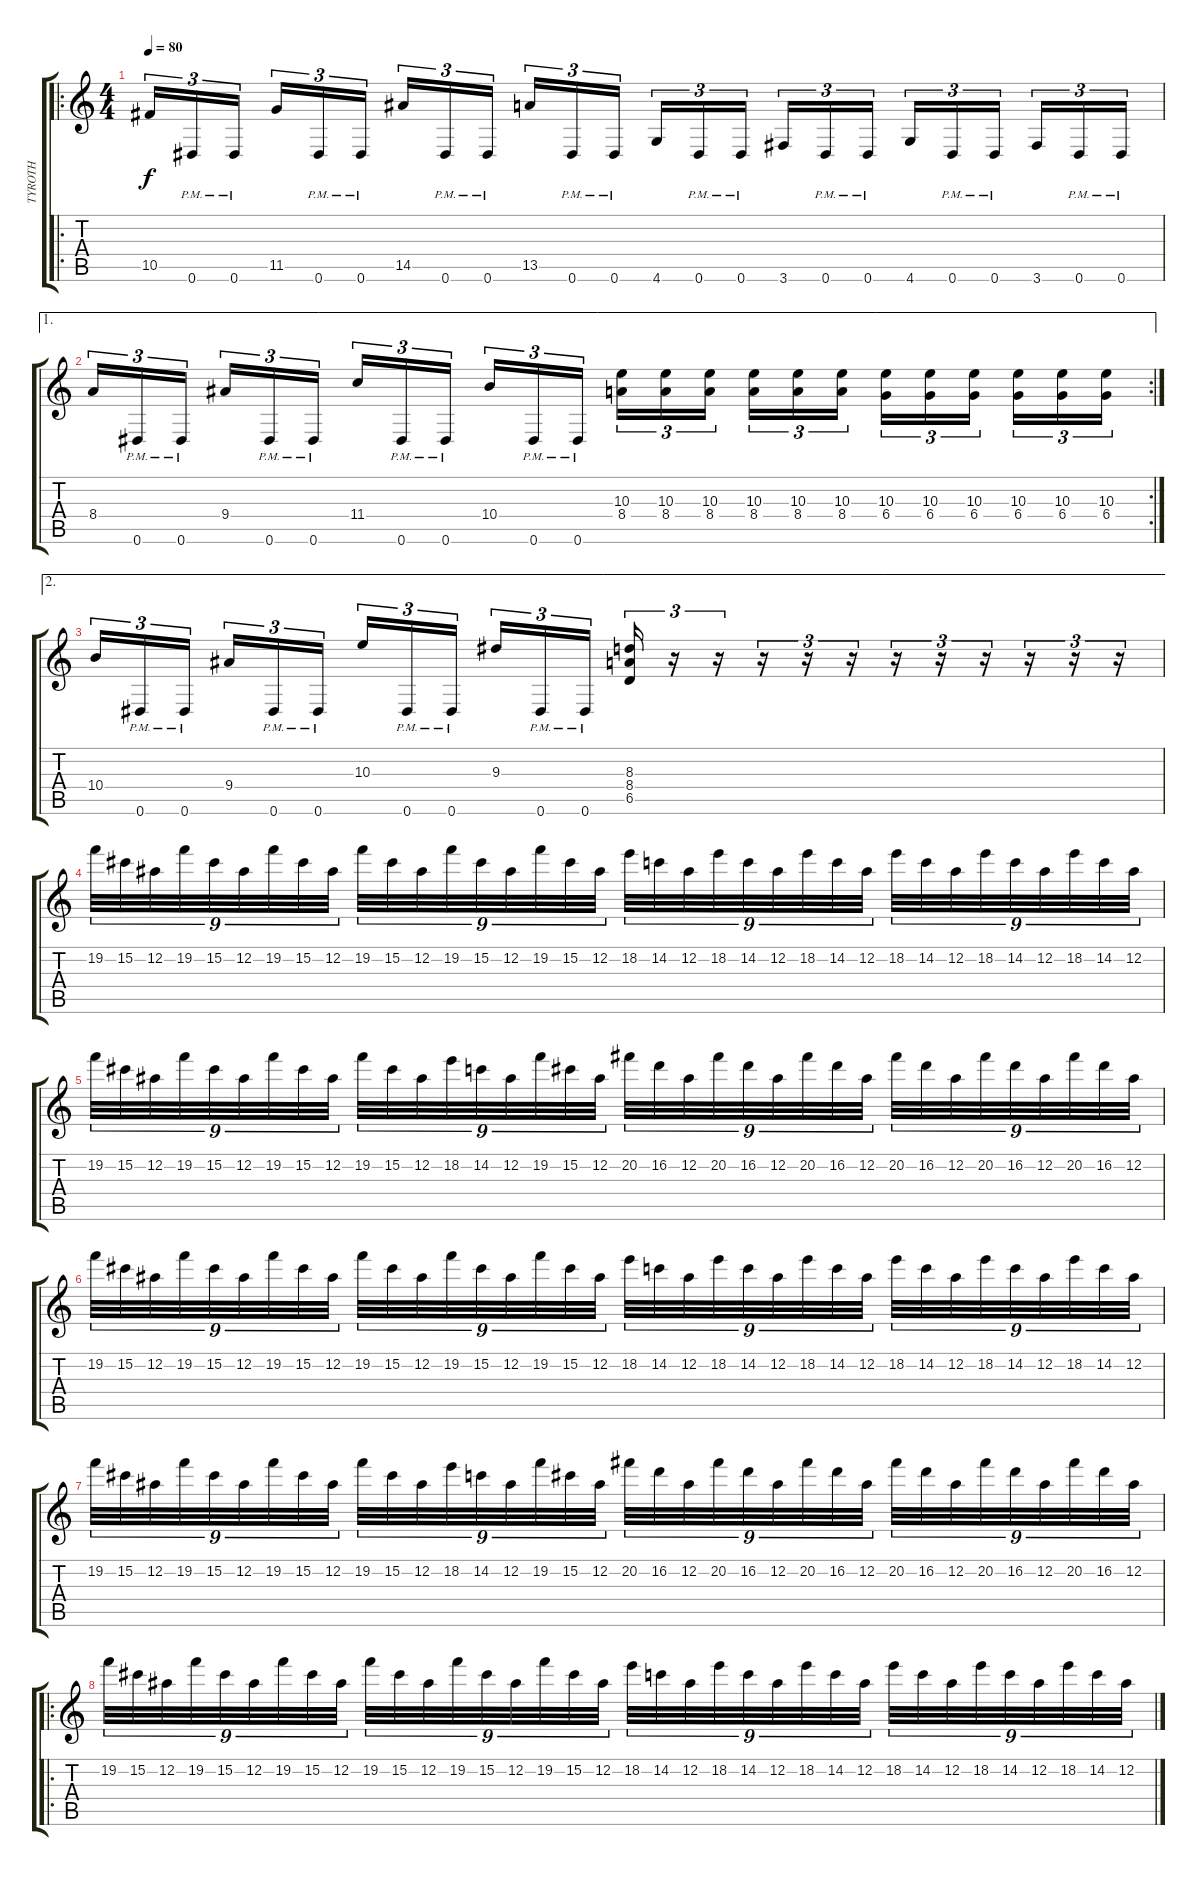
\track ("TYROTH" "TYROTH") {instrument distortionguitar}
\staff {score tabs}
\tuning (Eb4 Bb3 Gb3 Db3 Ab2 Eb2) {hide}
\ro
\ts (4 4)
\tempo 80
\clef g2
\ks c
10.5.16{tu (3 2) dy f} 0.6{pm}.16{tu (3 2)} 0.6{pm}.16{tu (3 2) beam splitsecondary} 11.5.16{tu (3 2)} 0.6{pm}.16{tu (3 2)} 0.6{pm}.16{tu (3 2)} 14.5.16{tu (3 2)} 0.6{pm}.16{tu (3 2)} 0.6{pm}.16{tu (3 2) beam splitsecondary} 13.5.16{tu (3 2)} 0.6{pm}.16{tu (3 2)} 0.6{pm}.16{tu (3 2)} 4.6.16{tu (3 2)} 0.6{pm}.16{tu (3 2)} 0.6{pm}.16{tu (3 2) beam splitsecondary} 3.6.16{tu (3 2)} 0.6{pm}.16{tu (3 2)} 0.6{pm}.16{tu (3 2)} 4.6.16{tu (3 2)} 0.6{pm}.16{tu (3 2)} 0.6{pm}.16{tu (3 2) beam splitsecondary} 3.6.16{tu (3 2)} 0.6{pm}.16{tu (3 2)} 0.6{pm}.16{tu (3 2)} |
\ae 1
\rc 2
8.4.16{tu (3 2)} 0.6{pm}.16{tu (3 2)} 0.6{pm}.16{tu (3 2) beam splitsecondary} 9.4.16{tu (3 2)} 0.6{pm}.16{tu (3 2)} 0.6{pm}.16{tu (3 2)} 11.4.16{tu (3 2)} 0.6{pm}.16{tu (3 2)} 0.6{pm}.16{tu (3 2) beam splitsecondary} 10.4.16{tu (3 2)} 0.6{pm}.16{tu (3 2)} 0.6{pm}.16{tu (3 2)} (10.3 8.4).16{tu (3 2)} (10.3 8.4).16{tu (3 2)} (10.3 8.4).16{tu (3 2) beam splitsecondary} (10.3 8.4).16{tu (3 2)} (10.3 8.4).16{tu (3 2)} (10.3 8.4).16{tu (3 2)} (10.3 6.4).16{tu (3 2)} (10.3 6.4).16{tu (3 2)} (10.3 6.4).16{tu (3 2) beam splitsecondary} (10.3 6.4).16{tu (3 2)} (10.3 6.4).16{tu (3 2)} (10.3 6.4).16{tu (3 2)} |
\ae 2
10.4.16{tu (3 2)} 0.6{pm}.16{tu (3 2)} 0.6{pm}.16{tu (3 2) beam splitsecondary} 9.4.16{tu (3 2)} 0.6{pm}.16{tu (3 2)} 0.6{pm}.16{tu (3 2)} 10.3.16{tu (3 2)} 0.6{pm}.16{tu (3 2)} 0.6{pm}.16{tu (3 2) beam splitsecondary} 9.3.16{tu (3 2)} 0.6{pm}.16{tu (3 2)} 0.6{pm}.16{tu (3 2)} (8.3 8.4 6.5).16{tu (3 2)} r.16{tu (3 2)} r.16{tu (3 2)} r.16{tu (3 2)} r.16{tu (3 2)} r.16{tu (3 2)} r.16{tu (3 2)} r.16{tu (3 2)} r.16{tu (3 2)} r.16{tu (3 2)} r.16{tu (3 2)} r.16{tu (3 2)} |
19.2.32{tu (9 8)} 15.2.32{tu (9 8)} 12.2.32{tu (9 8)} 19.2.32{tu (9 8)} 15.2.32{tu (9 8)} 12.2.32{tu (9 8)} 19.2.32{tu (9 8)} 15.2.32{tu (9 8)} 12.2.32{tu (9 8)} 19.2.32{tu (9 8)} 15.2.32{tu (9 8)} 12.2.32{tu (9 8)} 19.2.32{tu (9 8)} 15.2.32{tu (9 8)} 12.2.32{tu (9 8)} 19.2.32{tu (9 8)} 15.2.32{tu (9 8)} 12.2.32{tu (9 8)} 18.2.32{tu (9 8)} 14.2.32{tu (9 8)} 12.2.32{tu (9 8)} 18.2.32{tu (9 8)} 14.2.32{tu (9 8)} 12.2.32{tu (9 8)} 18.2.32{tu (9 8)} 14.2.32{tu (9 8)} 12.2.32{tu (9 8)} 18.2.32{tu (9 8)} 14.2.32{tu (9 8)} 12.2.32{tu (9 8)} 18.2.32{tu (9 8)} 14.2.32{tu (9 8)} 12.2.32{tu (9 8)} 18.2.32{tu (9 8)} 14.2.32{tu (9 8)} 12.2.32{tu (9 8)} |
19.2.32{tu (9 8)} 15.2.32{tu (9 8)} 12.2.32{tu (9 8)} 19.2.32{tu (9 8)} 15.2.32{tu (9 8)} 12.2.32{tu (9 8)} 19.2.32{tu (9 8)} 15.2.32{tu (9 8)} 12.2.32{tu (9 8)} 19.2.32{tu (9 8)} 15.2.32{tu (9 8)} 12.2.32{tu (9 8)} 18.2.32{tu (9 8)} 14.2.32{tu (9 8)} 12.2.32{tu (9 8)} 19.2.32{tu (9 8)} 15.2.32{tu (9 8)} 12.2.32{tu (9 8)} 20.2.32{tu (9 8)} 16.2.32{tu (9 8)} 12.2.32{tu (9 8)} 20.2.32{tu (9 8)} 16.2.32{tu (9 8)} 12.2.32{tu (9 8)} 20.2.32{tu (9 8)} 16.2.32{tu (9 8)} 12.2.32{tu (9 8)} 20.2.32{tu (9 8)} 16.2.32{tu (9 8)} 12.2.32{tu (9 8)} 20.2.32{tu (9 8)} 16.2.32{tu (9 8)} 12.2.32{tu (9 8)} 20.2.32{tu (9 8)} 16.2.32{tu (9 8)} 12.2.32{tu (9 8)} |
19.2.32{tu (9 8)} 15.2.32{tu (9 8)} 12.2.32{tu (9 8)} 19.2.32{tu (9 8)} 15.2.32{tu (9 8)} 12.2.32{tu (9 8)} 19.2.32{tu (9 8)} 15.2.32{tu (9 8)} 12.2.32{tu (9 8)} 19.2.32{tu (9 8)} 15.2.32{tu (9 8)} 12.2.32{tu (9 8)} 19.2.32{tu (9 8)} 15.2.32{tu (9 8)} 12.2.32{tu (9 8)} 19.2.32{tu (9 8)} 15.2.32{tu (9 8)} 12.2.32{tu (9 8)} 18.2.32{tu (9 8)} 14.2.32{tu (9 8)} 12.2.32{tu (9 8)} 18.2.32{tu (9 8)} 14.2.32{tu (9 8)} 12.2.32{tu (9 8)} 18.2.32{tu (9 8)} 14.2.32{tu (9 8)} 12.2.32{tu (9 8)} 18.2.32{tu (9 8)} 14.2.32{tu (9 8)} 12.2.32{tu (9 8)} 18.2.32{tu (9 8)} 14.2.32{tu (9 8)} 12.2.32{tu (9 8)} 18.2.32{tu (9 8)} 14.2.32{tu (9 8)} 12.2.32{tu (9 8)} |
19.2.32{tu (9 8)} 15.2.32{tu (9 8)} 12.2.32{tu (9 8)} 19.2.32{tu (9 8)} 15.2.32{tu (9 8)} 12.2.32{tu (9 8)} 19.2.32{tu (9 8)} 15.2.32{tu (9 8)} 12.2.32{tu (9 8)} 19.2.32{tu (9 8)} 15.2.32{tu (9 8)} 12.2.32{tu (9 8)} 18.2.32{tu (9 8)} 14.2.32{tu (9 8)} 12.2.32{tu (9 8)} 19.2.32{tu (9 8)} 15.2.32{tu (9 8)} 12.2.32{tu (9 8)} 20.2.32{tu (9 8)} 16.2.32{tu (9 8)} 12.2.32{tu (9 8)} 20.2.32{tu (9 8)} 16.2.32{tu (9 8)} 12.2.32{tu (9 8)} 20.2.32{tu (9 8)} 16.2.32{tu (9 8)} 12.2.32{tu (9 8)} 20.2.32{tu (9 8)} 16.2.32{tu (9 8)} 12.2.32{tu (9 8)} 20.2.32{tu (9 8)} 16.2.32{tu (9 8)} 12.2.32{tu (9 8)} 20.2.32{tu (9 8)} 16.2.32{tu (9 8)} 12.2.32{tu (9 8)} |
\ro
19.2.32{tu (9 8)} 15.2.32{tu (9 8)} 12.2.32{tu (9 8)} 19.2.32{tu (9 8)} 15.2.32{tu (9 8)} 12.2.32{tu (9 8)} 19.2.32{tu (9 8)} 15.2.32{tu (9 8)} 12.2.32{tu (9 8)} 19.2.32{tu (9 8)} 15.2.32{tu (9 8)} 12.2.32{tu (9 8)} 19.2.32{tu (9 8)} 15.2.32{tu (9 8)} 12.2.32{tu (9 8)} 19.2.32{tu (9 8)} 15.2.32{tu (9 8)} 12.2.32{tu (9 8)} 18.2.32{tu (9 8)} 14.2.32{tu (9 8)} 12.2.32{tu (9 8)} 18.2.32{tu (9 8)} 14.2.32{tu (9 8)} 12.2.32{tu (9 8)} 18.2.32{tu (9 8)} 14.2.32{tu (9 8)} 12.2.32{tu (9 8)} 18.2.32{tu (9 8)} 14.2.32{tu (9 8)} 12.2.32{tu (9 8)} 18.2.32{tu (9 8)} 14.2.32{tu (9 8)} 12.2.32{tu (9 8)} 18.2.32{tu (9 8)} 14.2.32{tu (9 8)} 12.2.32{tu (9 8)}
